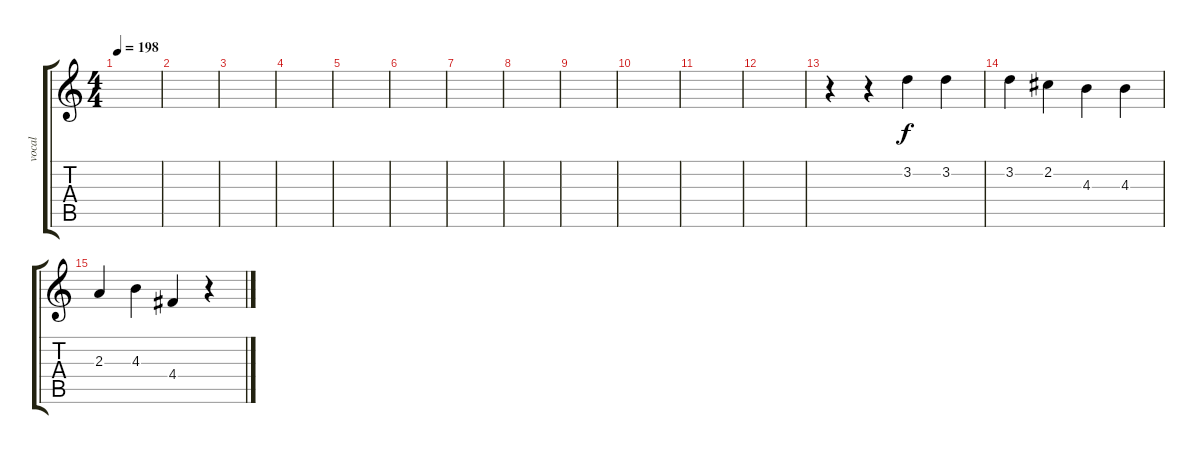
\track ("vocal" "vocal") {instrument acousticguitarsteel}
\staff {score tabs}
\tuning (E4 B3 G3 D3 A2 E2) {hide}
\ts (4 4)
\tempo 198
\clef g2
\ks c
|
|
|
|
|
|
|
|
|
|
|
|
r.4 r.4 3.2.4 3.2.4 |
3.2.4 2.2.4 4.3.4 4.3.4 |
2.3.4 4.3.4 4.4.4 r.4
